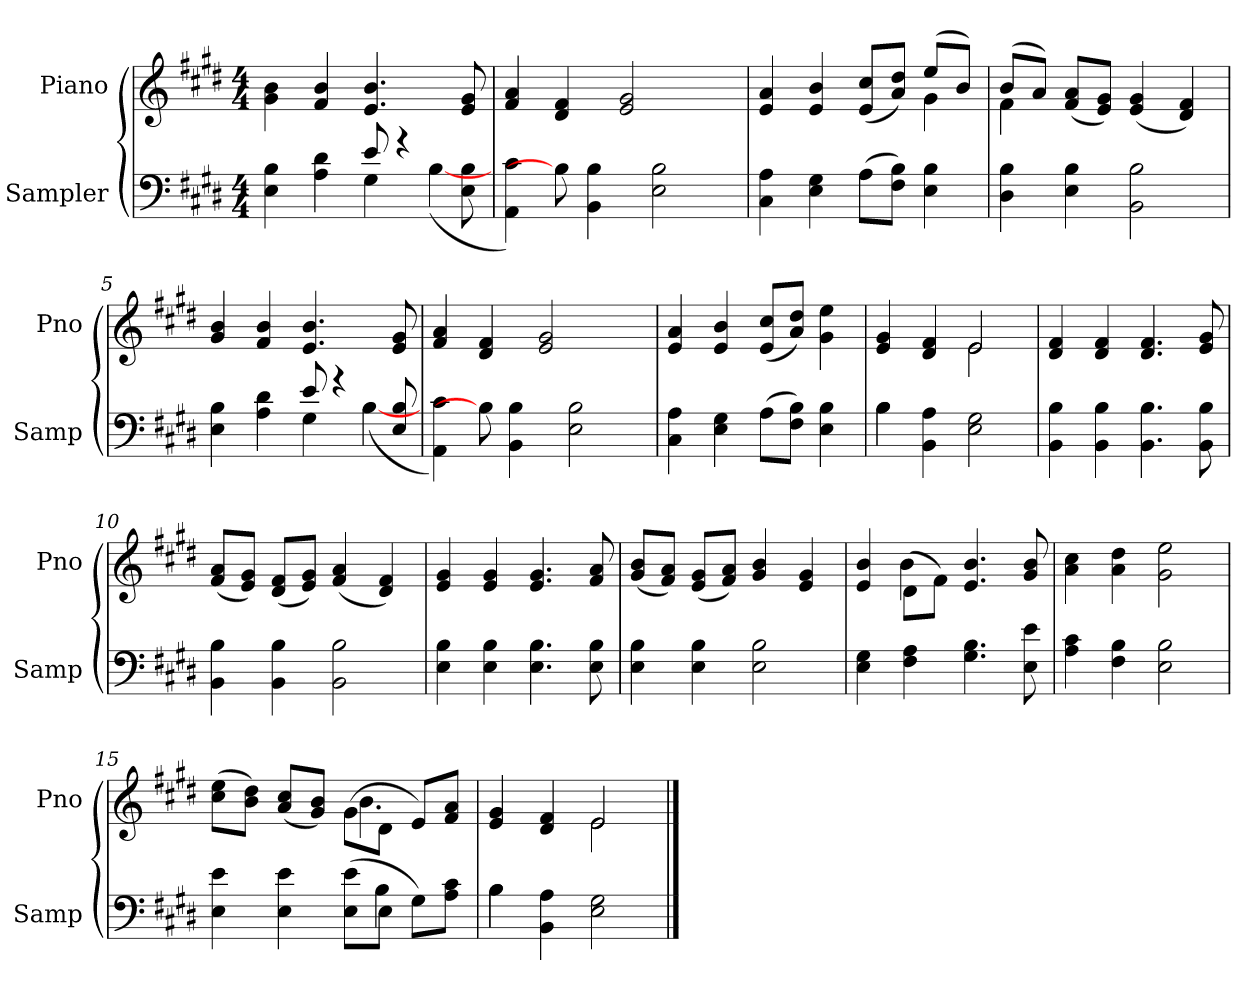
**kern	**kern
*part2	*part1
*staff2	*staff1
*I"Sampler	*I"Piano
*I'Samp	*I'Pno
*clefF4	*clefG2
*k[f#c#g#d#]	*k[f#c#g#d#]
*E:	*E:
*M4/4	*M4/4
=1	=1
*^	*
4E 4B	2ryy	4g#\ 4b\
4A 4d#	.	4f# 4b
8e/	4G#	4.e 4.b
4r	.	.
.	([4B	.
8E\ 8B\	.	8e 8g#
*v	*v	*
=2	=2
4AA 4c#)	4f# 4a
8B]	4d# 4f#
4BB 4B	.
.	2e 2g#
2E 2B	.
.	8ryy
=3	=3
*	*^
4C# 4A	4e 4a	2.ryy
4E 4G#	4e 4b	.
(8A\L	(8e/ 8cc#/L	.
8F#\ 8B\J)	8a/ 8dd#/J)	.
4E 4B	(8ee/L	4g#
.	8b/J)	.
=4	=4	=4
4D# 4B	(8b/L	4f#
.	8a/J)	.
4E 4B	(8f#/ 8a/L	2.ryy
.	8e/ 8g#/J)	.
2BB 2B	(4e/ 4g#/	.
.	4d#/ 4f#/)	.
*	*v	*v
=5	=5
*^	*
4E 4B	2ryy	4g# 4b
4A 4d#	.	4f# 4b
8e/	4G#	4.e 4.b
4r	.	.
.	([4B	.
8E 8B	.	8e 8g#
*v	*v	*
=6	=6
4AA 4c#)	4f# 4a
8B]	4d# 4f#
4BB 4B	.
.	2e 2g#
2E 2B	.
.	8ryy
=7	=7
4C# 4A	4e 4a
4E 4G#	4e 4b
(8A\L	(8e/ 8cc#/L
8F#\ 8B\J)	8a/ 8dd#/J)
4E 4B	4g# 4ee
=8	=8
*^	*^
4B\	4B	4e 4g#	2ryy
4BB 4A	2.ryy	4d# 4f#	.
2E 2G#	.	2e/	2e
*v	*v	*	*
*	*v	*v
=9	=9
4BB 4B	4d# 4f#
4BB 4B	4d# 4f#
4.BB 4.B	4.d# 4.f#
8BB 8B	8e 8g#
=10	=10
4BB 4B	(8f#/ 8a/L
.	8e/ 8g#/J)
4BB 4B	(8d#/ 8f#/L
.	8e/ 8g#/J)
2BB 2B	(4f# 4a
.	4d# 4f#)
=11	=11
4E 4B	4e 4g#
4E 4B	4e 4g#
4.E 4.B	4.e 4.g#
8E 8B	8f# 8a
=12	=12
4E 4B	(8g#/ 8b/L
.	8f#/ 8a/J)
4E 4B	(8e/ 8g#/L
.	8f#/ 8a/J)
2E 2B	4g# 4b
.	4e 4g#
=13	=13
*	*^
4E 4G#	4e 4b	4ryy
4F# 4A	(8d#\L	4b
.	8f#\J)	.
4.G# 4.B	4.e 4.b	2ryy
8E 8e	8g# 8b	.
*	*v	*v
=14	=14
4A 4c#	4a 4cc#
4F# 4B	4a 4dd#
2E 2B	2g# 2ee
=15	=15
*^	*^
4E 4e	8ryy	(8cc#\ 8ee\L	2ryy
*v	*v	*	*
.	8b\ 8dd#\J)	.
4E 4e	(8a/ 8cc#/L	.
.	8g#/ 8b/J)	.
(8E\ 8e\L	(8g#\L	4.b
*^	*	*
8E\J	4B	8d#\J	.
8G#\L)	.	8e/L)	.
8A\ 8c#\J	8ryy	8f#/ 8a/J	8ryy
=16	=16	=16	=16
4B\	4B	4e 4g#	2ryy
4BB 4A	2.ryy	4d# 4f#	.
2E 2G#	.	2e/	2e
*v	*v	*	*
*	*v	*v
==	==
*-	*-
